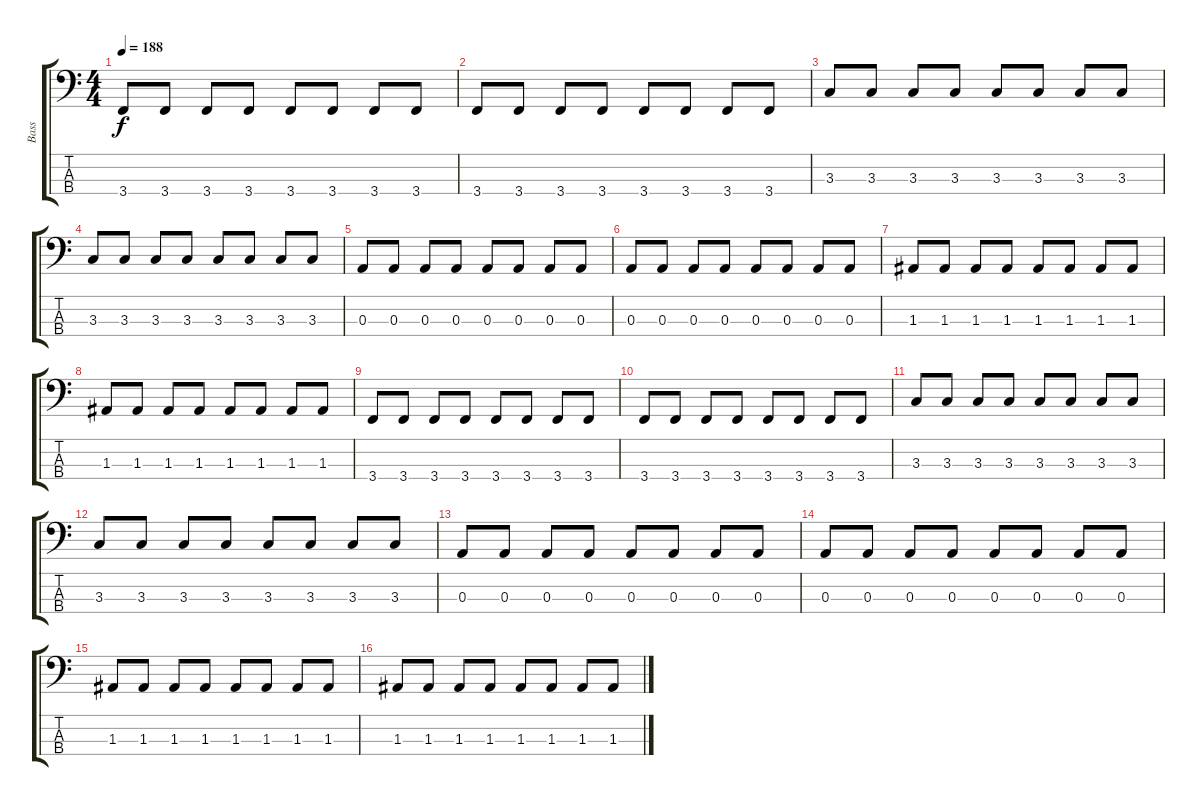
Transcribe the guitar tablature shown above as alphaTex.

\track ("Bass" "Bass") {instrument electricbassfinger}
\staff {score tabs}
\tuning (G2 D2 A1 D1) {hide}
\ts (4 4)
\tempo 188
\clef f4
\ks c
3.4.8{dy f} 3.4.8 3.4.8 3.4.8 3.4.8 3.4.8 3.4.8 3.4.8 |
3.4.8 3.4.8 3.4.8 3.4.8 3.4.8 3.4.8 3.4.8 3.4.8 |
3.3.8 3.3.8 3.3.8 3.3.8 3.3.8 3.3.8 3.3.8 3.3.8 |
3.3.8 3.3.8 3.3.8 3.3.8 3.3.8 3.3.8 3.3.8 3.3.8 |
0.3.8 0.3.8 0.3.8 0.3.8 0.3.8 0.3.8 0.3.8 0.3.8 |
0.3.8 0.3.8 0.3.8 0.3.8 0.3.8 0.3.8 0.3.8 0.3.8 |
1.3.8 1.3.8 1.3.8 1.3.8 1.3.8 1.3.8 1.3.8 1.3.8 |
1.3.8 1.3.8 1.3.8 1.3.8 1.3.8 1.3.8 1.3.8 1.3.8 |
3.4.8{volume 10} 3.4.8 3.4.8 3.4.8 3.4.8 3.4.8 3.4.8 3.4.8 |
3.4.8 3.4.8 3.4.8 3.4.8 3.4.8 3.4.8 3.4.8 3.4.8 |
3.3.8 3.3.8 3.3.8 3.3.8 3.3.8 3.3.8 3.3.8 3.3.8 |
3.3.8 3.3.8 3.3.8 3.3.8 3.3.8 3.3.8 3.3.8 3.3.8 |
0.3.8{volume 13} 0.3.8 0.3.8 0.3.8 0.3.8 0.3.8 0.3.8 0.3.8 |
0.3.8 0.3.8 0.3.8 0.3.8 0.3.8 0.3.8 0.3.8 0.3.8 |
1.3.8 1.3.8 1.3.8 1.3.8 1.3.8 1.3.8 1.3.8 1.3.8 |
1.3.8 1.3.8 1.3.8 1.3.8 1.3.8 1.3.8 1.3.8 1.3.8
